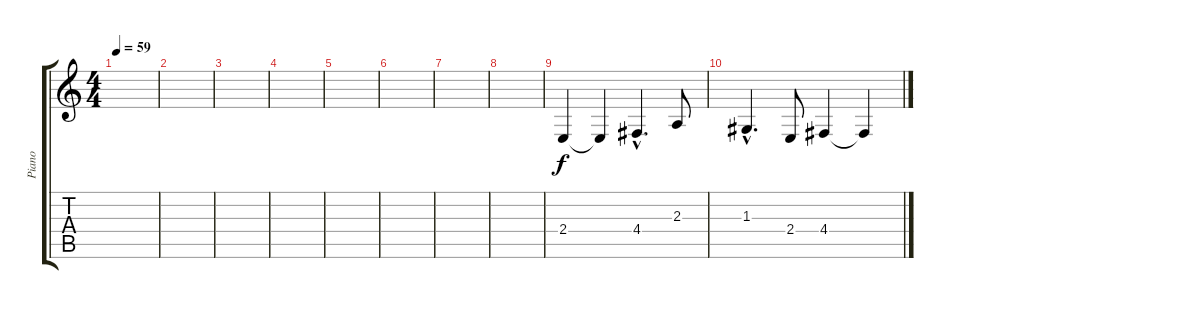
\track ("Piano" "Piano") {instrument electricpiano1}
\staff {score tabs}
\tuning (E4 B3 G3 D3 A2 E2) {hide}
\ts (4 4)
\tempo 59
\clef g2
\ks c
|
|
|
|
|
|
|
|
2.4.4 2.4{t}.4 4.4{hac}.4{d} 2.3.8 |
1.3{hac}.4{d} 2.4.8 4.4.4 4.4{t}.4
